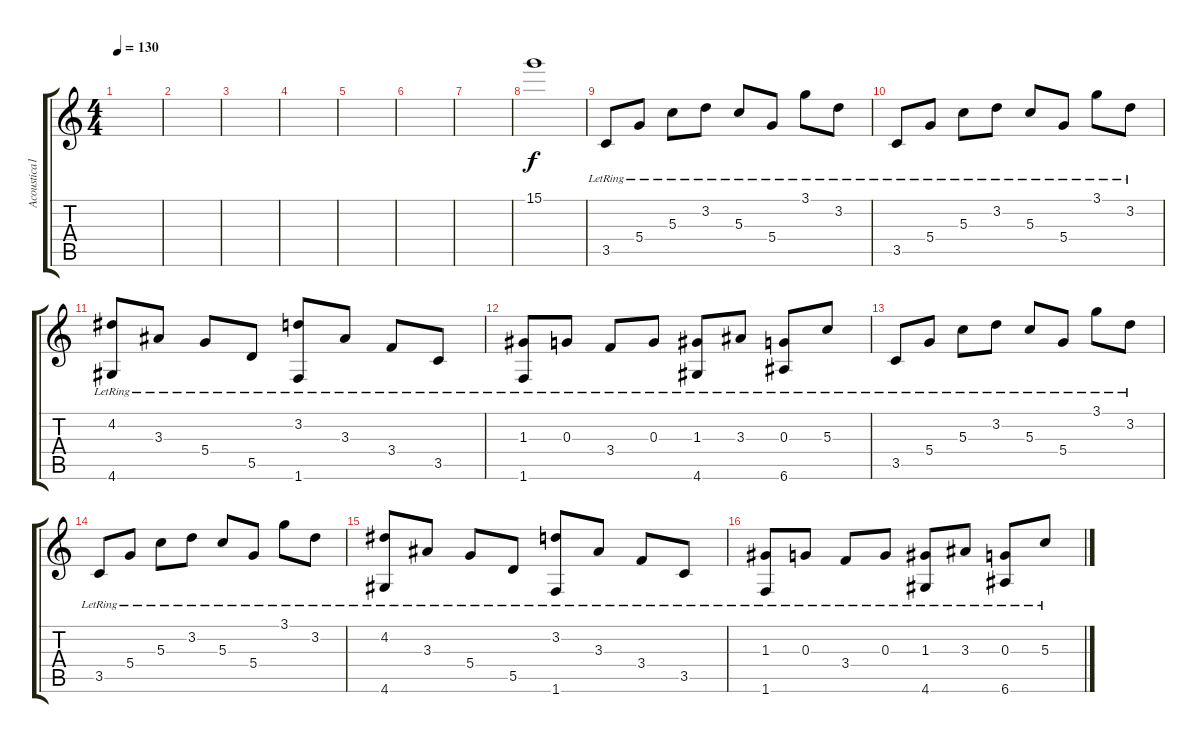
\track ("Acoustica1 y solos" "Acoustica1") {instrument acousticguitarnylon}
\staff {score tabs}
\tuning (E4 B3 G3 D3 A2 E2) {hide}
\ts (4 4)
\tempo 130
\clef g2
\ks c
|
|
|
|
|
|
|
15.1.1{instrument seashore} |
3.5{lr}.8{instrument acousticguitarnylon} 5.4{lr}.8 5.3{lr}.8 3.2{lr}.8 5.3{lr}.8 5.4{lr}.8 3.1{lr}.8 3.2{lr}.8 |
3.5{lr}.8 5.4{lr}.8 5.3{lr}.8 3.2{lr}.8 5.3{lr}.8 5.4{lr}.8 3.1{lr}.8 3.2{lr}.8 |
(4.2{lr} 4.6{lr}).8 3.3{lr}.8 5.4{lr}.8 5.5{lr}.8 (3.2{lr} 1.6{lr}).8 3.3{lr}.8 3.4{lr}.8 3.5{lr}.8 |
(1.3{lr} 1.6{lr}).8 0.3{lr}.8 3.4{lr}.8 0.3{lr}.8 (1.3{lr} 4.6{lr}).8 3.3{lr}.8 (0.3{lr} 6.6{lr}).8 5.3{lr}.8 |
3.5{lr}.8 5.4{lr}.8 5.3{lr}.8 3.2{lr}.8 5.3{lr}.8 5.4{lr}.8 3.1{lr}.8 3.2{lr}.8 |
3.5{lr}.8 5.4{lr}.8 5.3{lr}.8 3.2{lr}.8 5.3{lr}.8 5.4{lr}.8 3.1{lr}.8 3.2{lr}.8 |
(4.2{lr} 4.6{lr}).8 3.3{lr}.8 5.4{lr}.8 5.5{lr}.8 (3.2{lr} 1.6{lr}).8 3.3{lr}.8 3.4{lr}.8 3.5{lr}.8 |
(1.3{lr} 1.6{lr}).8 0.3{lr}.8 3.4{lr}.8 0.3{lr}.8 (1.3{lr} 4.6{lr}).8 3.3{lr}.8 (0.3{lr} 6.6{lr}).8 5.3{lr}.8
